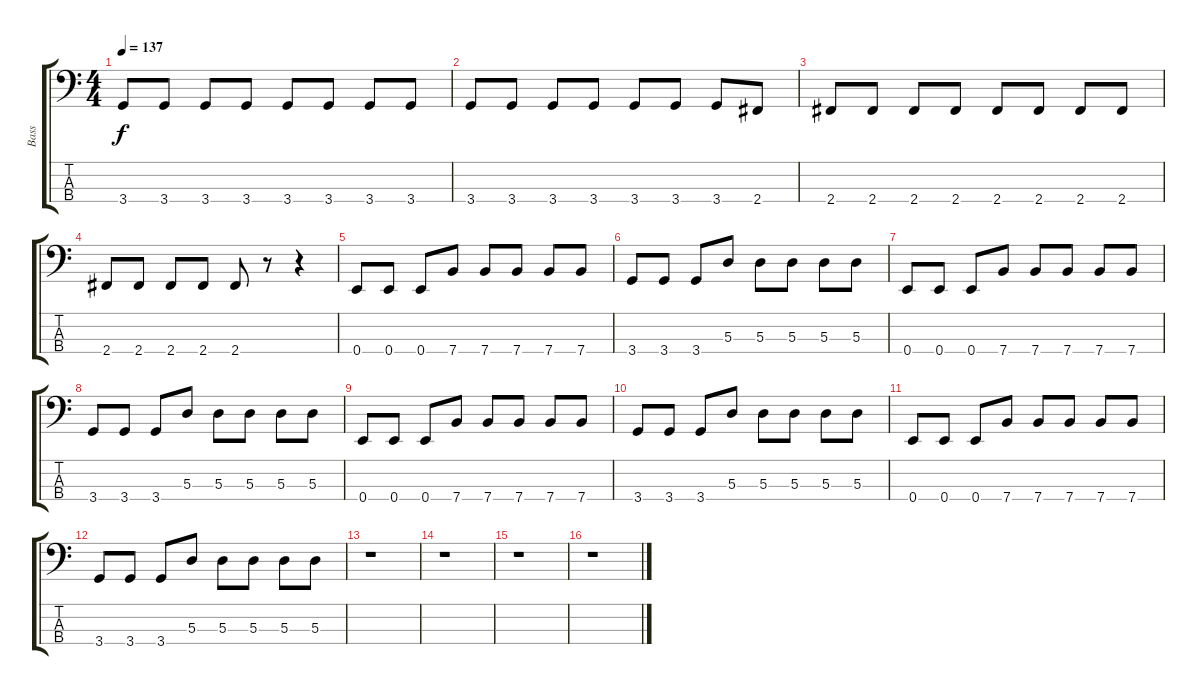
\track ("Bass" "Bass") {instrument electricbassfinger}
\staff {score tabs}
\tuning (G2 D2 A1 E1) {hide}
\ts (4 4)
\tempo 137
\clef f4
\ks c
3.4.8{dy f} 3.4.8 3.4.8 3.4.8 3.4.8 3.4.8 3.4.8 3.4.8 |
3.4.8 3.4.8 3.4.8 3.4.8 3.4.8 3.4.8 3.4.8 2.4.8 |
2.4.8 2.4.8 2.4.8 2.4.8 2.4.8 2.4.8 2.4.8 2.4.8 |
2.4.8 2.4.8 2.4.8 2.4.8 2.4.8 r.8 r.4 |
0.4.8 0.4.8 0.4.8 7.4.8 7.4.8 7.4.8 7.4.8 7.4.8 |
3.4.8 3.4.8 3.4.8 5.3.8 5.3.8 5.3.8 5.3.8 5.3.8 |
0.4.8 0.4.8 0.4.8 7.4.8 7.4.8 7.4.8 7.4.8 7.4.8 |
3.4.8 3.4.8 3.4.8 5.3.8 5.3.8 5.3.8 5.3.8 5.3.8 |
0.4.8 0.4.8 0.4.8 7.4.8 7.4.8 7.4.8 7.4.8 7.4.8 |
3.4.8 3.4.8 3.4.8 5.3.8 5.3.8 5.3.8 5.3.8 5.3.8 |
0.4.8 0.4.8 0.4.8 7.4.8 7.4.8 7.4.8 7.4.8 7.4.8 |
3.4.8 3.4.8 3.4.8 5.3.8 5.3.8 5.3.8 5.3.8 5.3.8 |
r.1 |
r.1 |
r.1 |
r.1
